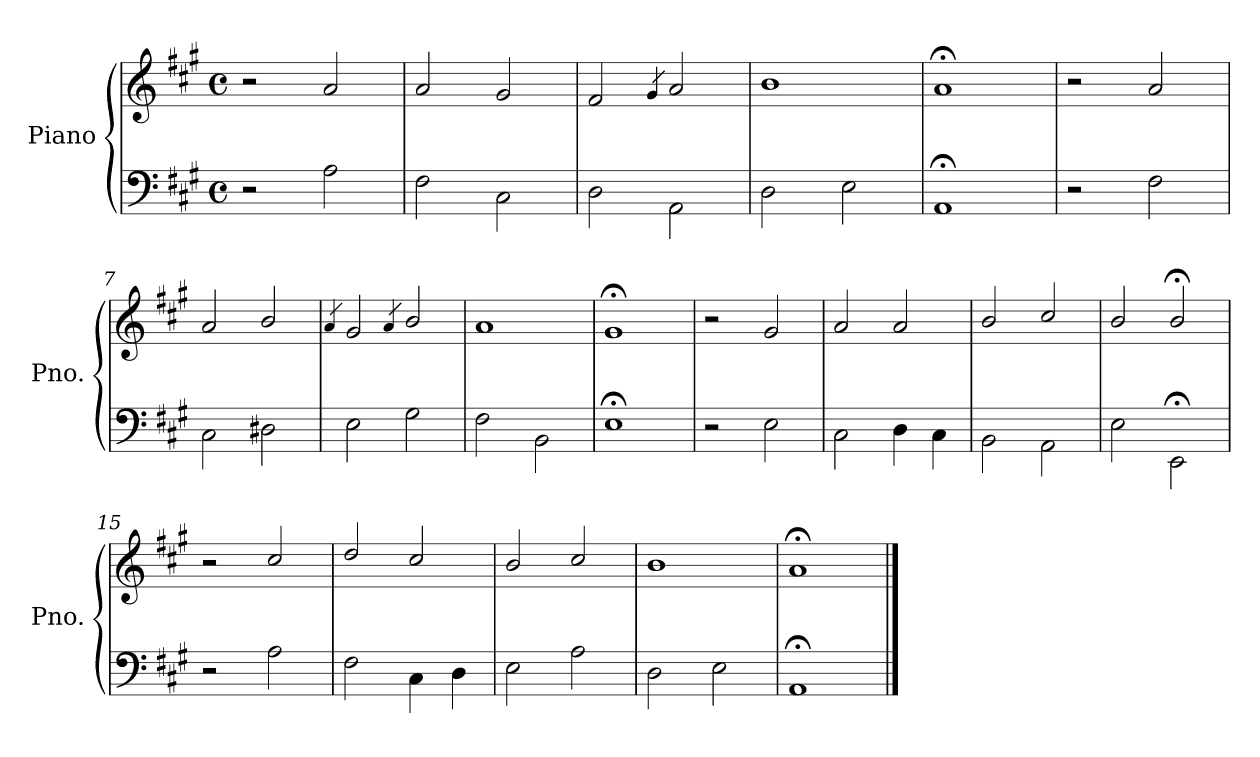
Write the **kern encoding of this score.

**kern	**kern
*part1	*part1
*staff2	*staff1
*I"Piano	*
*I'Pno.	*
*clefF4	*clefG2
*k[f#c#g#]	*k[f#c#g#]
*A:	*A:
*M4/4	*M4/4
*met(c)	*met(c)
=1	=1
2r	2r
2A\	2a/
=2	=2
2F#\	2a/
2C#\	2g#/
=3	=3
2D\	2f#/
.	4qg#/
2AA\	2a/
=4	=4
2D\	1b
2E\	.
=5	=5
1AA;	1a;<
=6	=6
2r	2r
2F#\	2a/
=7	=7
2C#\	2a/
2D#X\	2b/
=8	=8
.	4qa/
2E\	2g#/
.	4qa/
2G#\	2b/
=9	=9
2F#\	1a
2BB\	.
=10	=10
1E;	1g#;<
!!LO:LB:g=z
=11	=11
2r	2r
2E\	2g#/
=12	=12
2C#\	2a/
4D\	2a/
4C#\	.
=13	=13
2BB\	2b/
2AA\	2cc#/
=14	=14
2E\	2b/
2EE;\	2b;</
=15	=15
2r	2r
2A\	2cc#/
=16	=16
2F#\	2dd/
4C#\	2cc#/
4D\	.
=17	=17
2E\	2b/
2A\	2cc#/
=18	=18
2D\	1b
2E\	.
=19	=19
1AA;	1a;<
==	==
*-	*-
